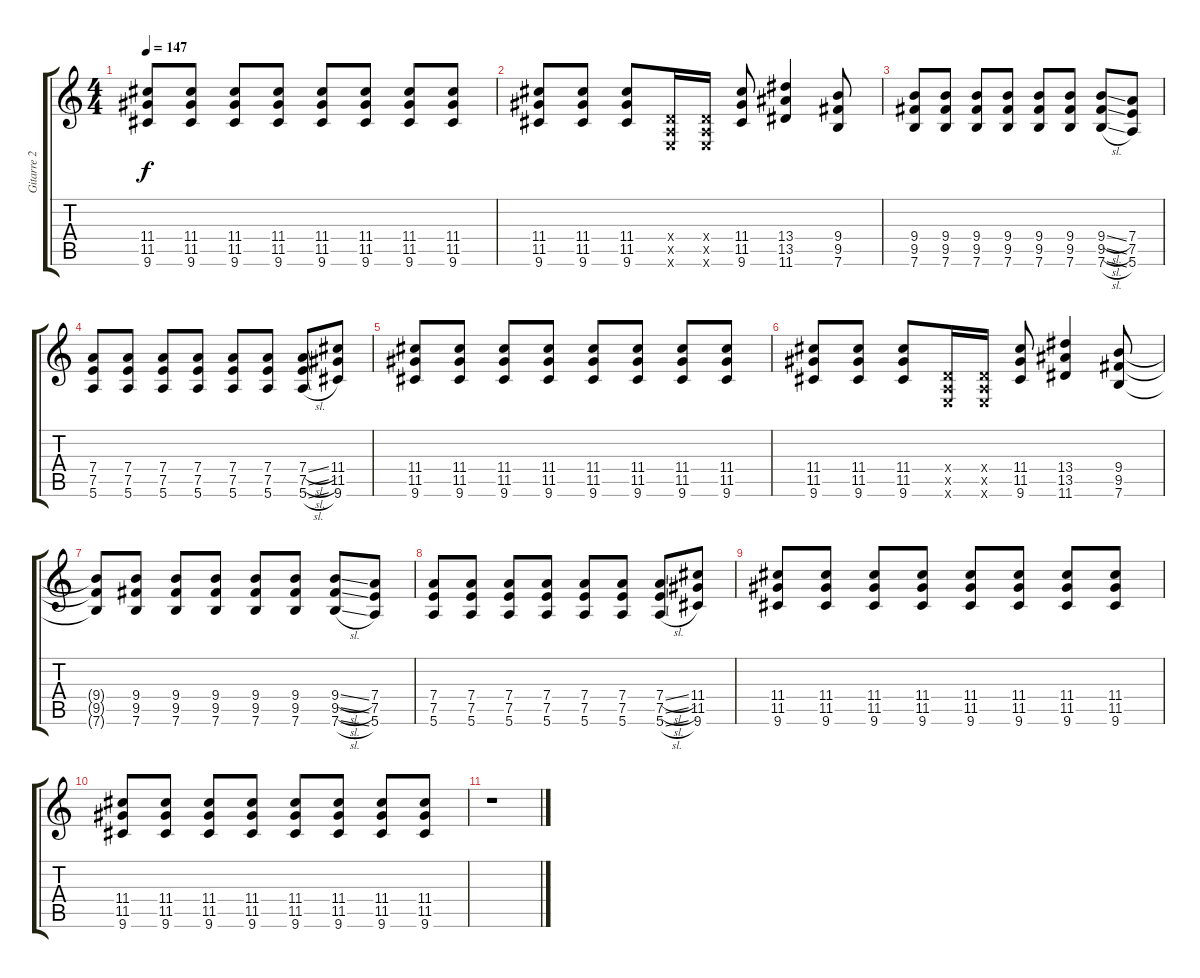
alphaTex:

\track ("Gitarre 2" "Gitarre 2") {instrument distortionguitar}
\staff {score tabs}
\tuning (E4 B3 G3 D3 A2 E2) {hide}
\ts (4 4)
\tempo 147
\clef g2
\ks c
(11.4 11.5 9.6).8{dy f} (11.4 11.5 9.6).8 (11.4 11.5 9.6).8 (11.4 11.5 9.6).8 (11.4 11.5 9.6).8 (11.4 11.5 9.6).8 (11.4 11.5 9.6).8 (11.4 11.5 9.6).8 |
(11.4 11.5 9.6).8 (11.4 11.5 9.6).8 (11.4 11.5 9.6).8 (0.4{x} 0.5{x} 0.6{x}).16 (0.4{x} 0.5{x} 0.6{x}).16 (11.4 11.5 9.6).8 (13.4 13.5 11.6).4 (9.4 9.5 7.6).8 |
(9.4 9.5 7.6).8 (9.4 9.5 7.6).8 (9.4 9.5 7.6).8 (9.4 9.5 7.6).8 (9.4 9.5 7.6).8 (9.4 9.5 7.6).8 (9.4{sl} 9.5{sl} 7.6{sl}).8 (7.4 7.5 5.6).8 |
(7.4 7.5 5.6).8 (7.4 7.5 5.6).8 (7.4 7.5 5.6).8 (7.4 7.5 5.6).8 (7.4 7.5 5.6).8 (7.4 7.5 5.6).8 (7.4{sl} 7.5{sl} 5.6{sl}).8 (11.4 11.5 9.6).8 |
(11.4 11.5 9.6).8 (11.4 11.5 9.6).8 (11.4 11.5 9.6).8 (11.4 11.5 9.6).8 (11.4 11.5 9.6).8 (11.4 11.5 9.6).8 (11.4 11.5 9.6).8 (11.4 11.5 9.6).8 |
(11.4 11.5 9.6).8 (11.4 11.5 9.6).8 (11.4 11.5 9.6).8 (0.4{x} 0.5{x} 0.6{x}).16 (0.4{x} 0.5{x} 0.6{x}).16 (11.4 11.5 9.6).8 (13.4 13.5 11.6).4 (9.4 9.5 7.6).8 |
(9.4{t} 9.5{t} 7.6{t}).8 (9.4 9.5 7.6).8 (9.4 9.5 7.6).8 (9.4 9.5 7.6).8 (9.4 9.5 7.6).8 (9.4 9.5 7.6).8 (9.4{sl} 9.5{sl} 7.6{sl}).8 (7.4 7.5 5.6).8 |
(7.4 7.5 5.6).8 (7.4 7.5 5.6).8 (7.4 7.5 5.6).8 (7.4 7.5 5.6).8 (7.4 7.5 5.6).8 (7.4 7.5 5.6).8 (7.4{sl} 7.5{sl} 5.6{sl}).8 (11.4 11.5 9.6).8 |
(11.4 11.5 9.6).8 (11.4 11.5 9.6).8 (11.4 11.5 9.6).8 (11.4 11.5 9.6).8 (11.4 11.5 9.6).8 (11.4 11.5 9.6).8 (11.4 11.5 9.6).8 (11.4 11.5 9.6).8 |
(11.4 11.5 9.6).8 (11.4 11.5 9.6).8 (11.4 11.5 9.6).8 (11.4 11.5 9.6).8 (11.4 11.5 9.6).8 (11.4 11.5 9.6).8 (11.4 11.5 9.6).8 (11.4 11.5 9.6).8 |
r.1
